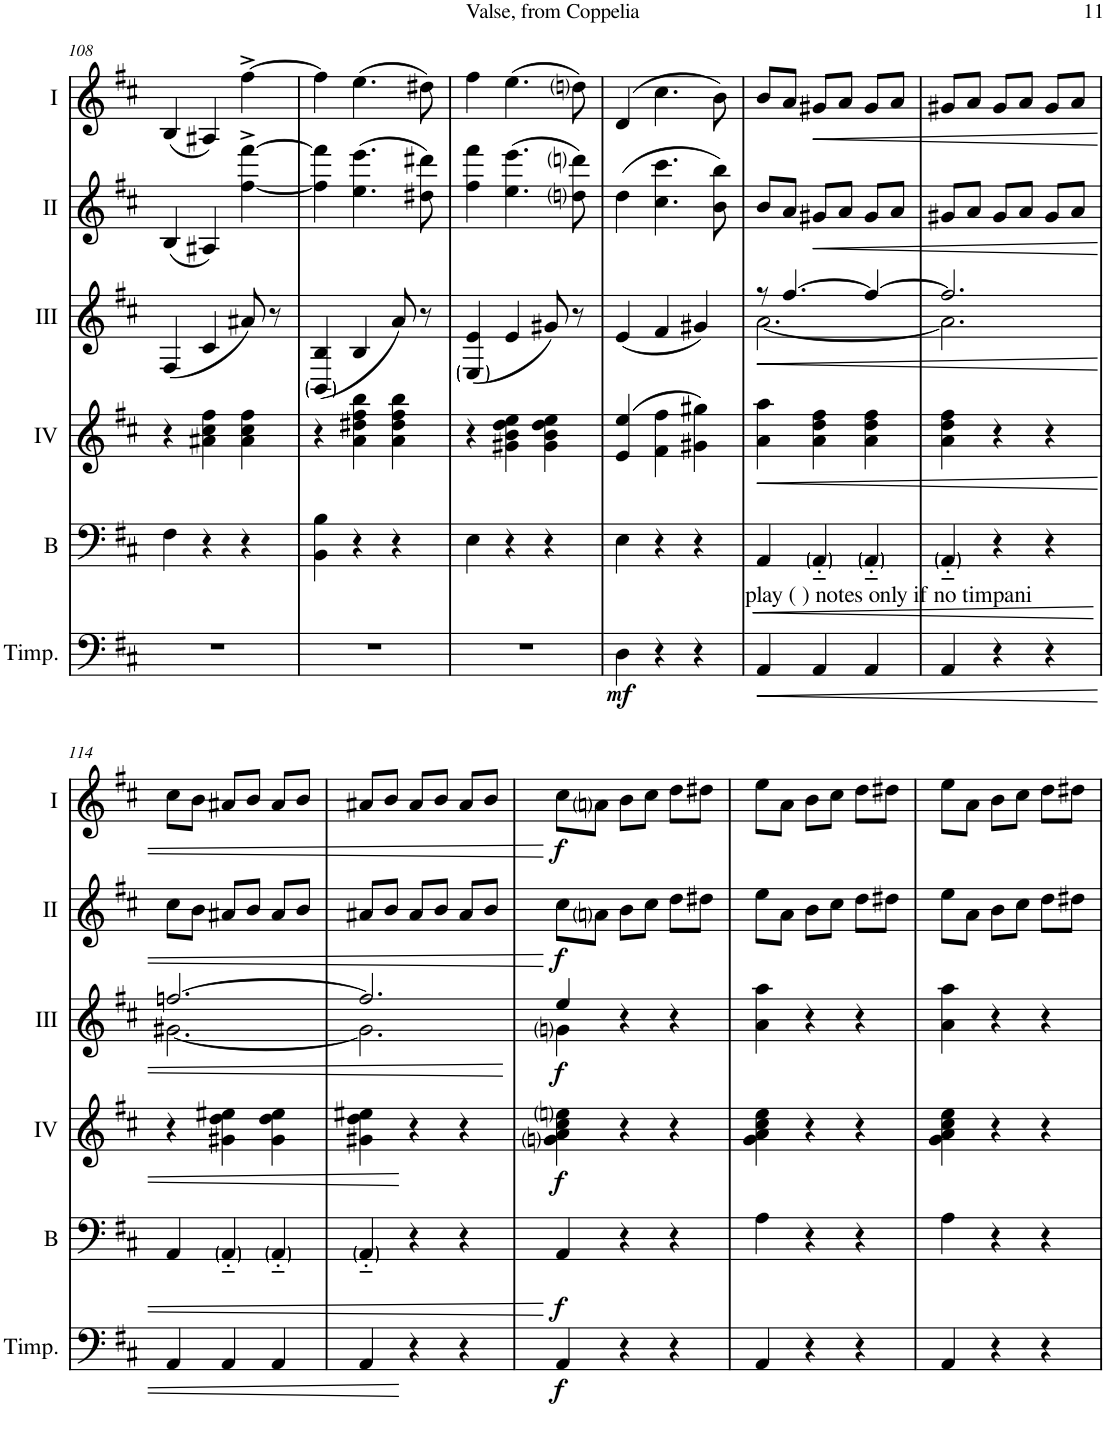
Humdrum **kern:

**kern	**dynam	**kern	**dynam	**kern	**dynam	**kern	**dynam	**kern	**dynam	**kern	**dynam
*part6	*part6	*part5	*part5	*part4	*part4	*part3	*part3	*part2	*part2	*part1	*part1
*staff6	*staff6	*staff5	*staff5	*staff4	*staff4	*staff3	*staff3	*staff2	*staff2	*staff1	*staff1
*I"Timpani	*	*I"Bass	*	*I"Acc. 4	*	*I"Acc. 3	*	*I"Acc. 2	*	*I"Acc. 1	*
*I'Timp.	*	*I'B	*	*	*	*	*	*	*	*	*
!!LO:PB:g=z
*clefF4	*	*clefF4	*	*clefG2	*	*clefG2	*	*clefG2	*	*clefG2	*
*	*	*Trd7c12	*	*Trd7c12	*	*Trd7c12	*	*	*	*	*
*k[f#c#]	*	*k[f#c#]	*	*k[f#c#]	*	*k[f#c#]	*	*k[f#c#]	*	*k[f#c#]	*
*M3/4	*	*M3/4	*	*M3/4	*	*M3/4	*	*M3/4	*	*M3/4	*
=108	=108	=108	=108	=108	=108	=108	=108	=108	=108	=108	=108
2.r	.	4F#\	.	4r	.	(4F#/	.	(4B/	.	(4B/	.
.	.	4r	.	4a#X\ 4cc#\ 4ff#\	.	4c#/	.	4A#X/)	.	4A#X/)	.
.	.	4r	.	4a#\ 4cc#\ 4ff#\	.	8a#X/)	.	[4ff#\^ [4fff#\^	.	[4ff#^\	.
.	.	.	.	.	.	8r	.	.	.	.	.
=109	=109	=109	=109	=109	=109	=109	=109	=109	=109	=109	=109
2.r	.	4BB\ 4B\	.	4r	.	(4BB/ 4B/	.	4ff#\] 4fff#\]	.	4ff#\]	.
.	.	4r	.	4a\ 4dd#X\ 4ff#\ 4bb\	.	4B/	.	(4.ee\ 4.eee\	.	(4.ee\	.
.	.	4r	.	4a\ 4dd#\ 4ff#\ 4bb\	.	8a/)	.	.	.	.	.
.	.	.	.	.	.	8r	.	8dd#X\ 8ddd#X\)	.	8dd#X\)	.
=110	=110	=110	=110	=110	=110	=110	=110	=110	=110	=110	=110
2.r	.	4E\	.	4r	.	(4E/ 4e/	.	4ff#\ 4fff#\	.	4ff#\	.
.	.	4r	.	4g#X\ 4b\ 4dd\ 4ee\	.	4e/	.	(4.ee\ 4.eee\	.	(4.ee\	.
.	.	4r	.	4g#\ 4b\ 4dd\ 4ee\	.	8g#X/)	.	.	.	.	.
.	.	.	.	.	.	8r	.	8ddni\ 8dddni\)	.	8ddni\)	.
=111	=111	=111	=111	=111	=111	=111	=111	=111	=111	=111	=111
!	!LO:DY:b	!	!	!	!	!	!	!	!	!	!
4D\	mf	4E\	.	(4e/ 4ee/	.	(4e/	.	(4dd\	.	(4d/	.
4r	.	4r	.	4f#\ 4ff#\	.	4f#/	.	4.cc#\ 4.ccc#\	.	4.cc#\	.
4r	.	4r	.	4g#X\ 4gg#X\)	.	4g#X/)	.	.	.	.	.
.	.	.	.	.	.	.	.	8b\ 8bb\)	.	8b\)	.
=112	=112	=112	=112	=112	=112	=112	=112	=112	=112	=112	=112
!	!LO:HP:b	!	!LO:HP:b	!	!LO:HP:b	!	!LO:HP:b	!	!	!	!
*	*	*	*	*	*	*^	*	*	*	*	*
4AA/	<	4AA/	<	4a\ 4aa\	<	8r	[2.a\	<	8b/L	.	8b/L	.
.	.	.	.	.	.	[4.ff#/	.	.	8a/J	.	8a/J	.
!	!	!LO:TX:b:t=play ( ) notes only if no timpani	!	!	!	!	!	!	!	!	!	!
!	!	!	!	!	!	!	!	!	!	!LO:HP:b	!	!LO:HP:b
4AA/	.	4AA'~/	.	4a\ 4dd\ 4ff#\	.	.	.	.	8g#X/L	<	8g#X/L	<
.	.	.	.	.	.	.	.	.	8a/J	.	8a/J	.
4AA/	.	4AA'~/	.	4a\ 4dd\ 4ff#\	.	4ff#/_	.	.	8g#/L	.	8g#/L	.
.	.	.	.	.	.	.	.	.	8a/J	.	8a/J	.
=113	=113	=113	=113	=113	=113	=113	=113	=113	=113	=113	=113	=113
4AA/	.	4AA'~/	.	4a\ 4dd\ 4ff#\	.	2.ff#/]	2.a\]	.	8g#X/L	.	8g#X/L	.
.	.	.	.	.	.	.	.	.	8a/J	.	8a/J	.
4r	.	4r	.	4r	.	.	.	.	8g#/L	.	8g#/L	.
.	.	.	.	.	.	.	.	.	8a/J	.	8a/J	.
4r	.	4r	.	4r	.	.	.	.	8g#/L	.	8g#/L	.
.	.	.	.	.	.	.	.	.	8a/J	.	8a/J	.
!!LO:LB:g=z
=114	=114	=114	=114	=114	=114	=114	=114	=114	=114	=114	=114	=114
4AA/	.	4AA/	.	4r	.	[2.ffn/	[2.g#X\	.	8cc#\L	.	8cc#\L	.
.	.	.	.	.	.	.	.	.	8b\J	.	8b\J	.
4AA/	.	4AA'~/	.	4g#X\ 4dd\ 4ee#X\	.	.	.	.	8a#X/L	.	8a#X/L	.
.	.	.	.	.	.	.	.	.	8b/J	.	8b/J	.
4AA/	.	4AA'~/	.	4g#\ 4dd\ 4ee#\	.	.	.	.	8a#/L	.	8a#/L	.
.	.	.	.	.	.	.	.	.	8b/J	.	8b/J	.
=115	=115	=115	=115	=115	=115	=115	=115	=115	=115	=115	=115	=115
4AA/	.	4AA'~/	.	4g#X\ 4dd\ 4ee#X\	.	2.ff/]	2.g#\]	.	8a#X/L	.	8a#X/L	.
.	.	.	.	.	.	.	.	.	8b/J	.	8b/J	.
4r	[	4r	.	4r	[	.	.	.	8a#/L	.	8a#/L	.
.	.	.	.	.	.	.	.	.	8b/J	.	8b/J	.
4r	.	4r	.	4r	.	.	.	.	8a#/L	.	8a#/L	.
.	.	.	.	.	.	.	.	.	8b/J	.	8b/J	.
*	*	*	*	*	*	*v	*v	*	*	*	*	*
.	.	.	[	.	.	.	[	.	[	.	[
=116	=116	=116	=116	=116	=116	=116	=116	=116	=116	=116	=116
*	*	*	*	*	*	*^	*	*	*	*	*
!	!LO:DY:b	!	!LO:DY:b	!	!LO:DY:b	!	!	!LO:DY:b	!	!LO:DY:b	!	!LO:DY:b
4AA/	f	4AA/	f	4gni\ 4a\ 4cc#\ 4eeni\	f	4ee/	4gni\	f	8cc#\L	f	8cc#\L	f
.	.	.	.	.	.	.	.	.	8ani\J	.	8ani\J	.
4r	.	4r	.	4r	.	4r	4ryy	.	8b\L	.	8b\L	.
.	.	.	.	.	.	.	.	.	8cc#\J	.	8cc#\J	.
4r	.	4r	.	4r	.	4r	4ryy	.	8dd\L	.	8dd\L	.
.	.	.	.	.	.	.	.	.	8dd#X\J	.	8dd#X\J	.
*	*	*	*	*	*	*v	*v	*	*	*	*	*
=117	=117	=117	=117	=117	=117	=117	=117	=117	=117	=117	=117
4AA/	.	4A\	.	4g\ 4a\ 4cc#\ 4ee\	.	4a\ 4aa\	.	8ee\L	.	8ee\L	.
.	.	.	.	.	.	.	.	8a\J	.	8a\J	.
4r	.	4r	.	4r	.	4r	.	8b\L	.	8b\L	.
.	.	.	.	.	.	.	.	8cc#\J	.	8cc#\J	.
4r	.	4r	.	4r	.	4r	.	8dd\L	.	8dd\L	.
.	.	.	.	.	.	.	.	8dd#X\J	.	8dd#X\J	.
=118	=118	=118	=118	=118	=118	=118	=118	=118	=118	=118	=118
4AA/	.	4A\	.	4g\ 4a\ 4cc#\ 4ee\	.	4a\ 4aa\	.	8ee\L	.	8ee\L	.
.	.	.	.	.	.	.	.	8a\J	.	8a\J	.
4r	.	4r	.	4r	.	4r	.	8b\L	.	8b\L	.
.	.	.	.	.	.	.	.	8cc#\J	.	8cc#\J	.
4r	.	4r	.	4r	.	4r	.	8dd\L	.	8dd\L	.
.	.	.	.	.	.	.	.	8dd#X\J	.	8dd#X\J	.
=	=	=	=	=	=	=	=	=	=	=	=
*-	*-	*-	*-	*-	*-	*-	*-	*-	*-	*-	*-
